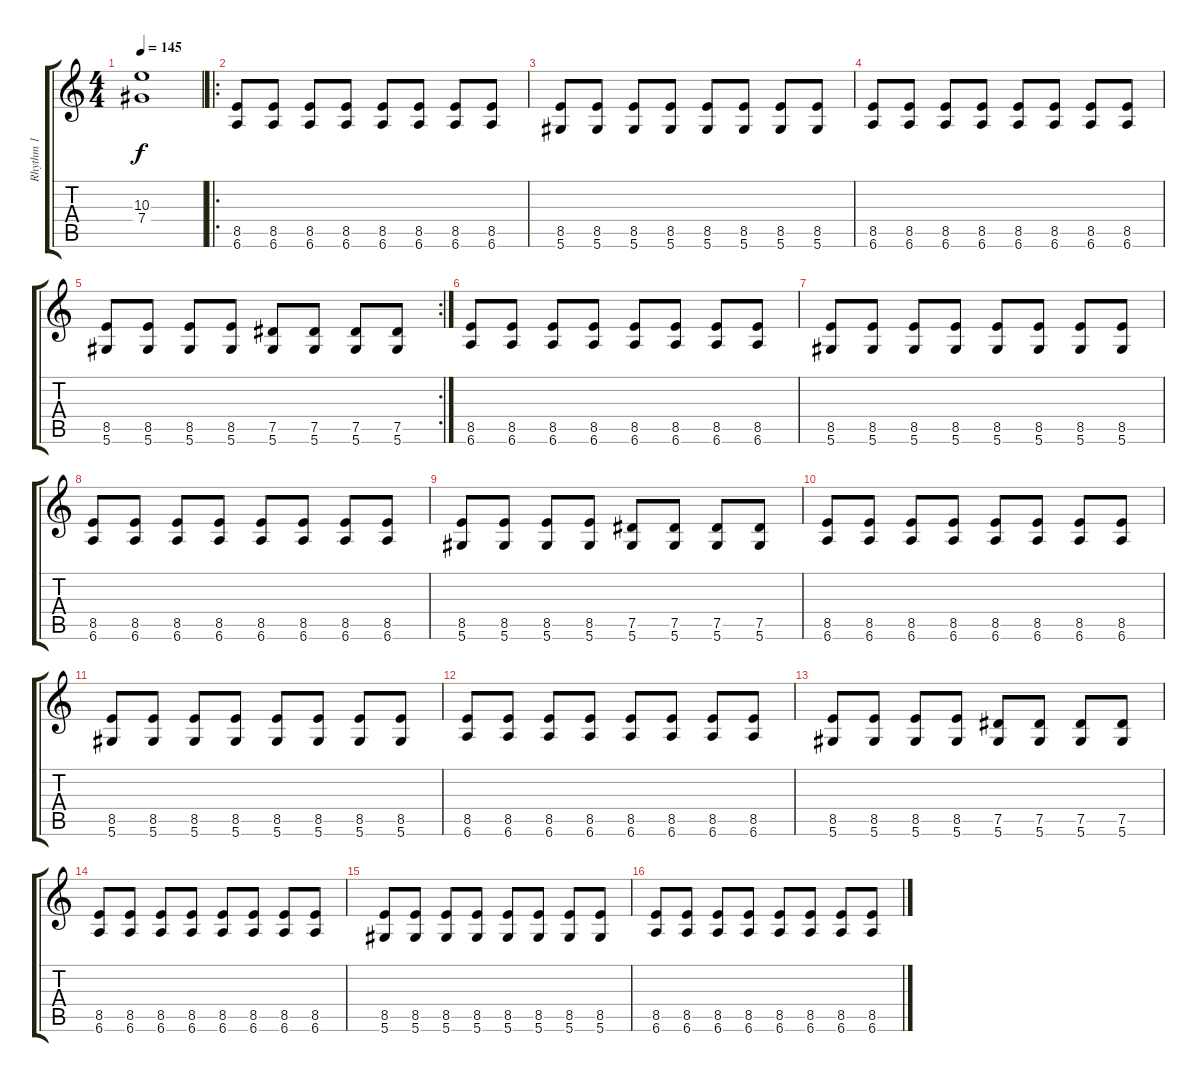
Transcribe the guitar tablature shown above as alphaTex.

\track ("Rhythm 1" "Rhythm 1") {instrument distortionguitar}
\staff {score tabs}
\tuning (Eb4 Bb3 Gb3 Db3 Ab2 Eb2) {hide}
\ts (4 4)
\tempo 145
\clef g2
\ks c
(10.3 7.4).1{dy f} |
\ro
(8.5 6.6).8 (8.5 6.6).8 (8.5 6.6).8 (8.5 6.6).8 (8.5 6.6).8 (8.5 6.6).8 (8.5 6.6).8 (8.5 6.6).8 |
(8.5 5.6).8 (8.5 5.6).8 (8.5 5.6).8 (8.5 5.6).8 (8.5 5.6).8 (8.5 5.6).8 (8.5 5.6).8 (8.5 5.6).8 |
(8.5 6.6).8 (8.5 6.6).8 (8.5 6.6).8 (8.5 6.6).8 (8.5 6.6).8 (8.5 6.6).8 (8.5 6.6).8 (8.5 6.6).8 |
\rc 2
(8.5 5.6).8 (8.5 5.6).8 (8.5 5.6).8 (8.5 5.6).8 (7.5 5.6).8 (7.5 5.6).8 (7.5 5.6).8 (7.5 5.6).8 |
(8.5 6.6).8 (8.5 6.6).8 (8.5 6.6).8 (8.5 6.6).8 (8.5 6.6).8 (8.5 6.6).8 (8.5 6.6).8 (8.5 6.6).8 |
(8.5 5.6).8 (8.5 5.6).8 (8.5 5.6).8 (8.5 5.6).8 (8.5 5.6).8 (8.5 5.6).8 (8.5 5.6).8 (8.5 5.6).8 |
(8.5 6.6).8 (8.5 6.6).8 (8.5 6.6).8 (8.5 6.6).8 (8.5 6.6).8 (8.5 6.6).8 (8.5 6.6).8 (8.5 6.6).8 |
(8.5 5.6).8 (8.5 5.6).8 (8.5 5.6).8 (8.5 5.6).8 (7.5 5.6).8 (7.5 5.6).8 (7.5 5.6).8 (7.5 5.6).8 |
(8.5 6.6).8 (8.5 6.6).8 (8.5 6.6).8 (8.5 6.6).8 (8.5 6.6).8 (8.5 6.6).8 (8.5 6.6).8 (8.5 6.6).8 |
(8.5 5.6).8 (8.5 5.6).8 (8.5 5.6).8 (8.5 5.6).8 (8.5 5.6).8 (8.5 5.6).8 (8.5 5.6).8 (8.5 5.6).8 |
(8.5 6.6).8 (8.5 6.6).8 (8.5 6.6).8 (8.5 6.6).8 (8.5 6.6).8 (8.5 6.6).8 (8.5 6.6).8 (8.5 6.6).8 |
(8.5 5.6).8 (8.5 5.6).8 (8.5 5.6).8 (8.5 5.6).8 (7.5 5.6).8 (7.5 5.6).8 (7.5 5.6).8 (7.5 5.6).8 |
(8.5 6.6).8 (8.5 6.6).8 (8.5 6.6).8 (8.5 6.6).8 (8.5 6.6).8 (8.5 6.6).8 (8.5 6.6).8 (8.5 6.6).8 |
(8.5 5.6).8 (8.5 5.6).8 (8.5 5.6).8 (8.5 5.6).8 (8.5 5.6).8 (8.5 5.6).8 (8.5 5.6).8 (8.5 5.6).8 |
(8.5 6.6).8 (8.5 6.6).8 (8.5 6.6).8 (8.5 6.6).8 (8.5 6.6).8 (8.5 6.6).8 (8.5 6.6).8 (8.5 6.6).8
